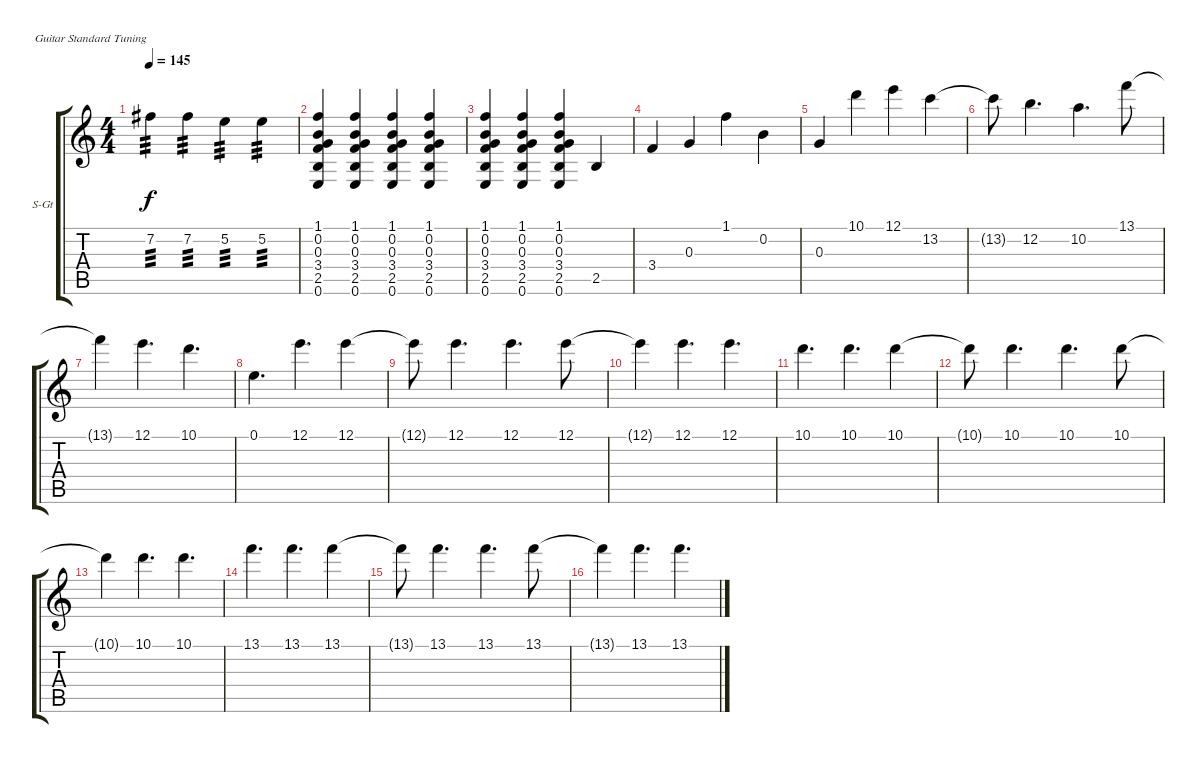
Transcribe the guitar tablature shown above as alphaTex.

\bracketExtendMode groupsimilarinstruments
\firstSystemTrackNameOrientation horizontal
\otherSystemsTrackNameOrientation horizontal
\track ("Rythm guitar" "S-Gt") {instrument acousticguitarsteel}
\staff {score tabs}
\tuning (E4 B3 G3 D3 A2 E2)
\ts (4 4)
\tempo 145
\clef g2
\ks c
7.2.4{tp 3 dy f} 7.2.4{tp 3} 5.2.4{tp 3} 5.2.4{tp 3} |
(1.1 0.2 0.3 3.4 2.5 0.6).4 (1.1 0.2 0.3 3.4 2.5 0.6).4 (1.1 0.2 0.3 3.4 2.5 0.6).4 (1.1 0.2 0.3 3.4 2.5 0.6).4 |
(1.1 0.2 0.3 3.4 2.5 0.6).4 (1.1 0.2 0.3 3.4 2.5 0.6).4 (1.1 0.2 0.3 3.4 2.5 0.6).4 2.5.4 |
3.4.4 0.3.4 1.1.4 0.2.4 |
0.3.4 10.1.4 12.1.4 13.2.4 |
13.2{t}.8 12.2.4{d} 10.2.4{d} 13.1.8 |
13.1{t}.4 12.1.4{d} 10.1.4{d} |
0.1.4{d} 12.1.4{d} 12.1.4 |
12.1{t}.8 12.1.4{d} 12.1.4{d} 12.1.8 |
12.1{t}.4 12.1.4{d} 12.1.4{d} |
10.1.4{d} 10.1.4{d} 10.1.4 |
10.1{t}.8 10.1.4{d} 10.1.4{d} 10.1.8 |
10.1{t}.4 10.1.4{d} 10.1.4{d} |
13.1.4{d} 13.1.4{d} 13.1.4 |
13.1{t}.8 13.1.4{d} 13.1.4{d} 13.1.8 |
13.1{t}.4 13.1.4{d} 13.1.4{d}
